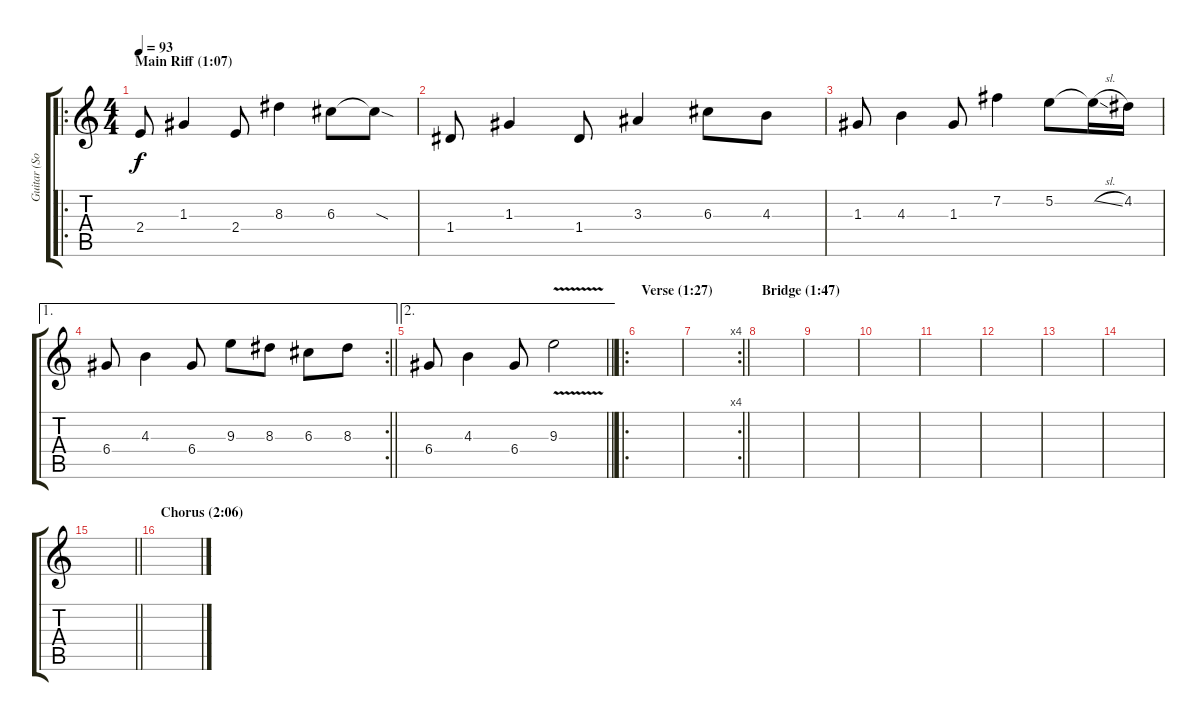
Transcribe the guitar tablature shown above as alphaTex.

\track ("Guitar (Solo)" "Guitar (So") {instrument distortionguitar}
\staff {score tabs}
\tuning (E4 B3 G3 D3 A2 E2) {hide}
\ro
\ts (4 4)
\section ("" "Main Riff (1:07)")
\tempo 93
\clef g2
\ks c
2.4.8{dy f} 1.3.4 2.4.8 8.3.4 6.3.8 6.3{sod t}.8 |
1.4.8 1.3.4 1.4.8 3.3.4 6.3.8 4.3.8 |
1.3.8 4.3.4 1.3.8 7.2.4 5.2.8 5.2{sl t}.16 4.2.16 |
\ae 1
\rc 2
\barLineRight lightlight
6.4.8 4.3.4 6.4.8 9.3.8 8.3.8 6.3.8 8.3.8 |
\ae 2
\barLineRight lightlight
6.4.8 4.3.4 6.4.8 9.3{v}.2 |
\ro
\section ("" "Verse (1:27)")
|
\rc 4
\barLineRight lightlight
|
\section ("" "Bridge (1:47)")
|
|
|
|
|
|
|
\barLineRight lightlight
|
\section ("" "Chorus (2:06)")
